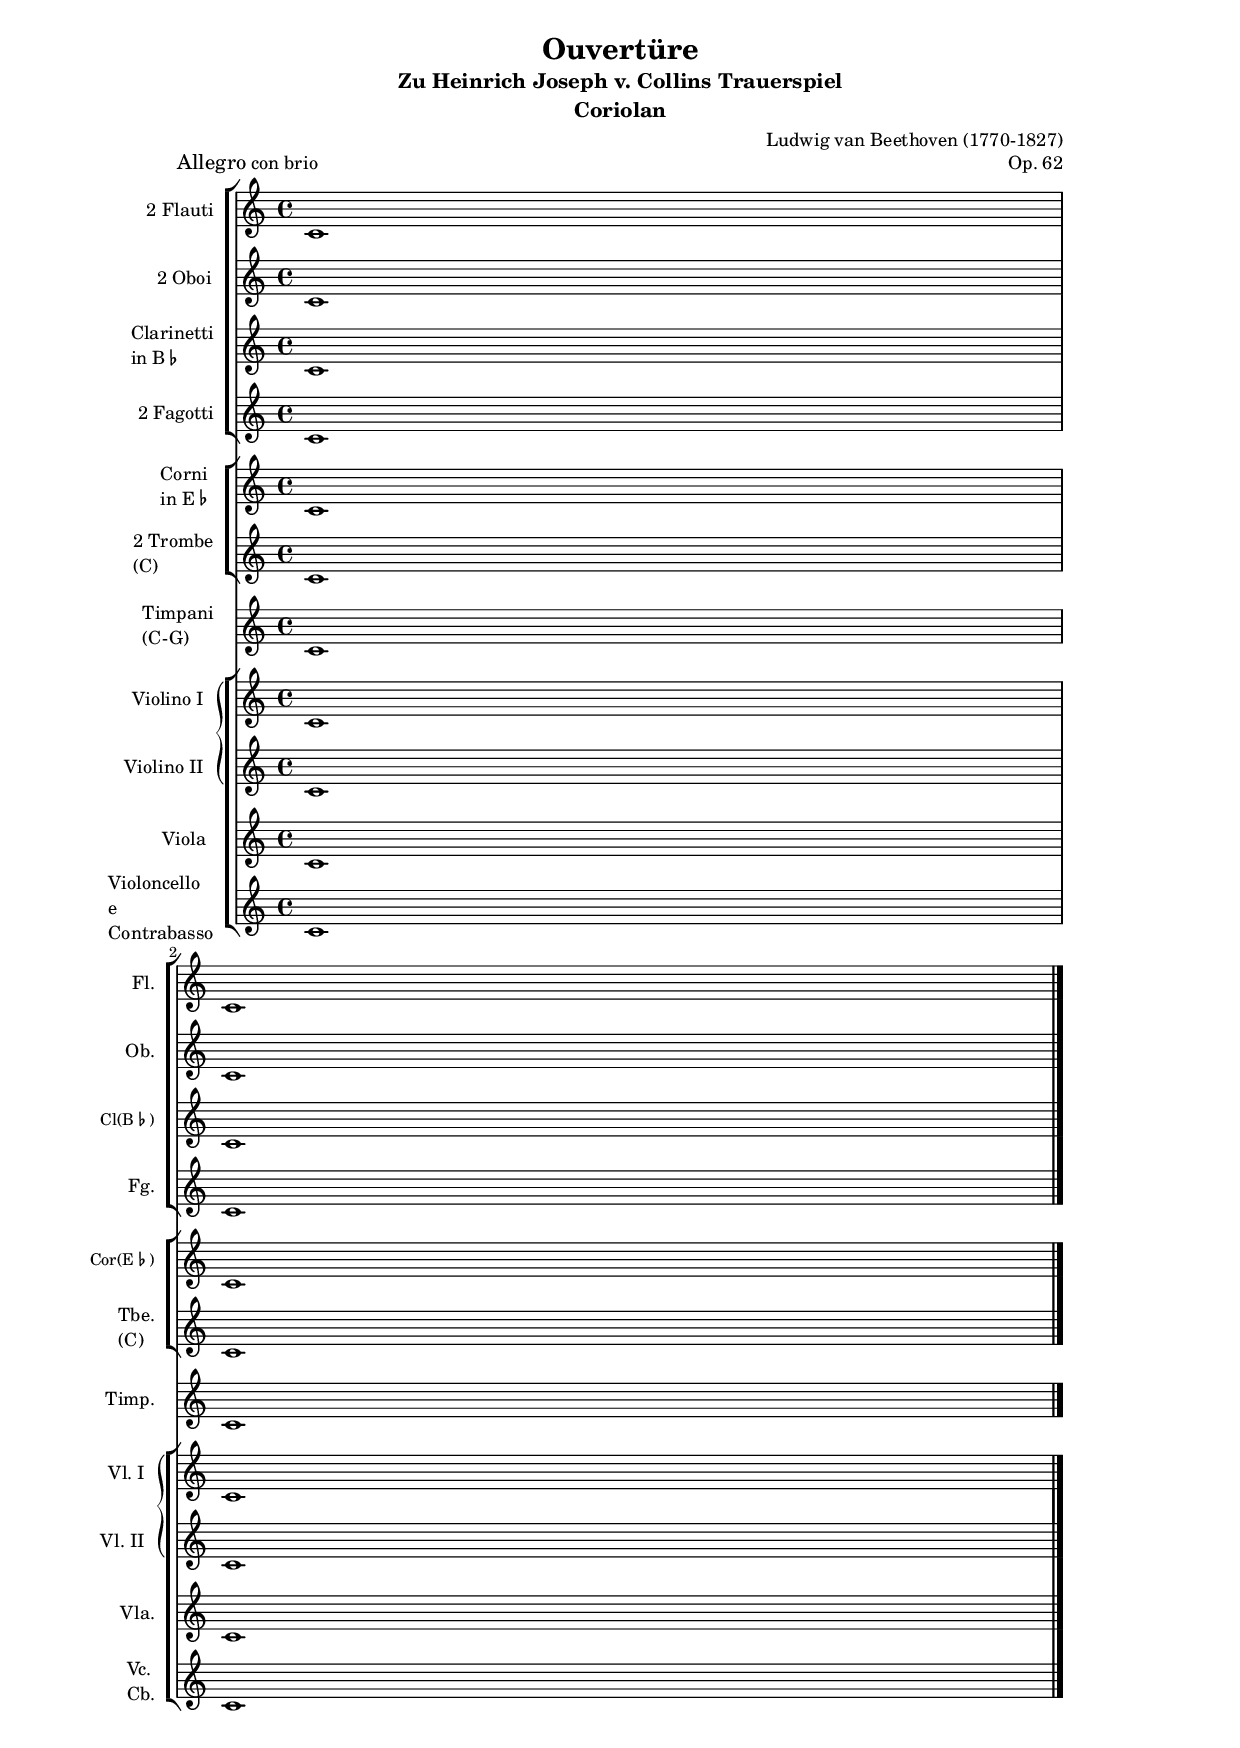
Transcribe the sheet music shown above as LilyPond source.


\version "2.5.13"


% Ugh, we need to override some LaTeX titling stuff
\header {
  title =	"Ouvertüre"
  subtitle =	"Zu Heinrich Joseph v. Collins Trauerspiel"
  subsubtitle =	\markup { \large \bold "Coriolan" }
  opus = "Op. 62"
  piece = \markup { \large Allegro con brio }
  composer = 	 "Ludwig van Beethoven (1770-1827)"

texidoc = "@cindex Orchestra Score
@cindex Coriolan Score
In an orchestral score (Beethoven's Coriolan overture), there are 
different instrument groups, and some of the instruments may be
transposed. Instruments are indicated either with a long or short name.
" }

#(set-global-staff-size 16)

raisedFlat = \markup { \raise #0.4 \smaller \smaller \flat  }



flauti =  \relative c' {
  \set Staff.instrument = #"2 Flauti"
  \set Staff.instr = #"Fl."
  \time 4/4
  c1 
  \break c
%  \break c
%  \break c
  \bar"|."
}

oboi =  \relative c' {
  \set Staff.instrument = #"2 Oboi"
  \set Staff.instr = #"Ob."
  c1 c
}

clarinetti =  \relative c' {
    \set Staff.instrument = \markup { \column { "Clarinetti" \line { "in B" \raisedFlat } } }
    \set Staff.instr = \markup { \smaller  { "Cl(B" \raisedFlat ")" } }

  c1 c
}

fagotti =  \relative c' {
  \set Staff.instrument = #"2 Fagotti"
  \set Staff.instr = #"Fg."
  c1 c
}

corni =  \relative c' {
    \set Staff.instrument = \markup { \column { "Corni" \line { "in E" \raisedFlat } } }
    \set Staff.instr = \markup { \smaller  { "Cor(E" \raisedFlat ")" } }

  c1 c
}

trombe =  \relative c' {
  \set Staff.instrument = \markup \column { "2 Trombe" "(C)" }
  \set Staff.instr = \markup \column {  "Tbe." "(C)" }

  c1 c
}

timpani =  \relative c' {
  \set Staff.instrument = \markup \column { "Timpani" "(C-G)" }
  \set Staff.instr = #"Timp."

  c1 c
}

violinoI =  \relative c' {
  \set Staff.instrument = #"Violino I  "
  \set Staff.instr = #"Vl. I  "
  c1 c
}

violinoII =  \relative c' {
  \set Staff.instrument = #"Violino II  "
  \set Staff.instr = #"Vl. II  "
  c1 c
}

viola =  \relative c' {
  \set Staff.instrument = #"Viola"
  \set Staff.instr = #"Vla."
  c1 c 
  %c
}

violoncello =  \relative c' {
  \set Staff.instrument = \markup \column { "Violoncello" "e" "Contrabasso" }
  \set Staff.instr = \markup \column {  "Vc." "Cb." }
  c1 c
}


\paper {
    indent=10.0\mm
    linewidth=150.0\mm
    raggedbottom = ##t 
}

#(set-global-staff-size 16)
\book {
    \score {
      << 
	\context StaffGroup ="legni" << 
	  \context Staff ="flauti" \flauti
	  \context Staff ="oboi" \oboi
	  \context Staff ="clarinetti" \clarinetti 
	  \context Staff ="fagotti" \fagotti 
	>>
	\context StaffGroup ="ottoni" <<
	  \context Staff ="corni" \corni
	  \context Staff ="trombe" \trombe
	>>
	\context StaffGroup ="timpani" <<
	  \context Staff ="timpani" \timpani
	 { 
	   \skip 1 
	   % Hmm: this forces a staff-bracket, that's good!
	   % However, I can't find where is decided on staff-bracket yes/no
	 }
	>>
	\context StaffGroup ="archi" <<
	  \context GrandStaff ="violini" <<
	    \context Staff ="violinoI" \violinoI
	    \context Staff ="violinoII" \violinoII
	  >>
	  \context Staff ="viola" \viola
	  \context Staff ="violoncello" \violoncello
	>>
      >>
      \layout {
	  \context {
	      \RemoveEmptyStaffContext
	  }
	  \context {
	      \Score
	      \override TimeSignature #'style = #'C
	  }
      }
    }
    % this is ignored?
    \paper {
	indent=10.0\mm
	linewidth=150.0\mm
    }
}

%% Local Variables:
%% coding: utf-8
%% End:
